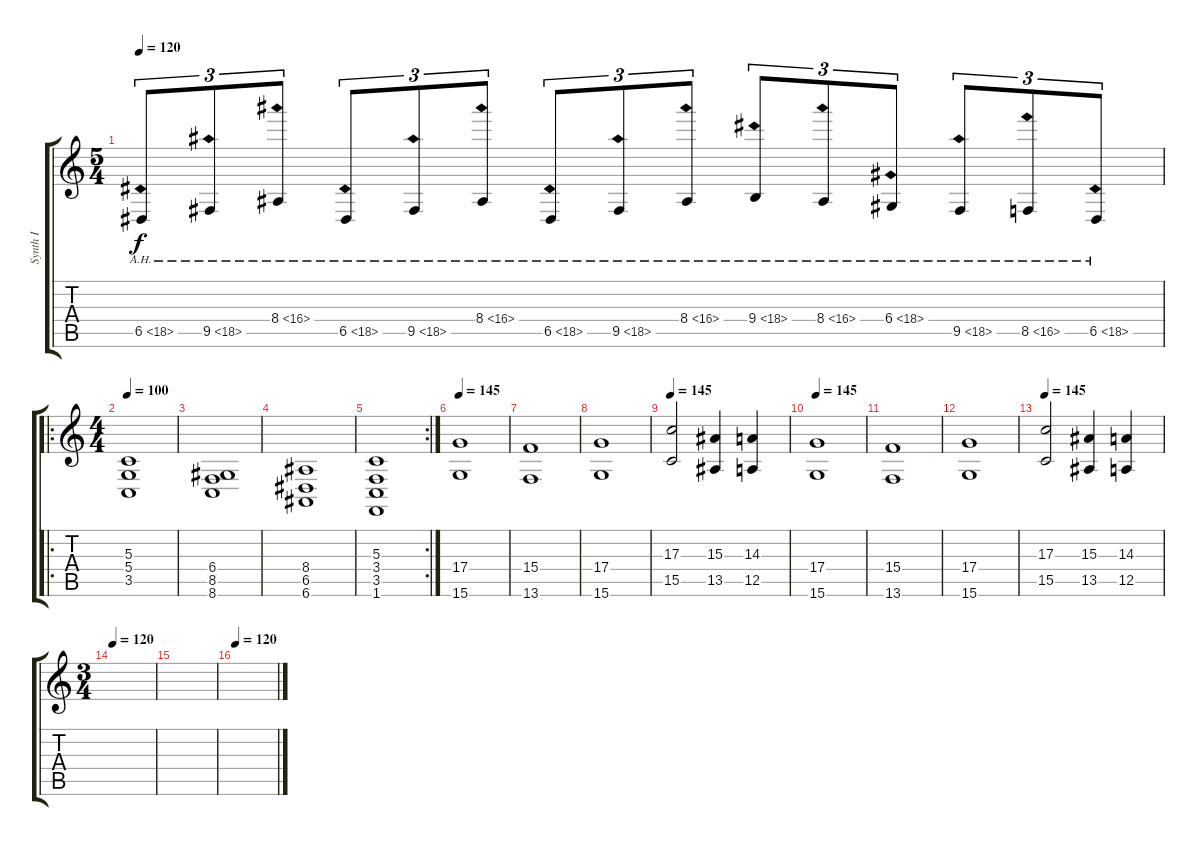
\track ("Synth I" "Synth I") {instrument stringensemble1}
\staff {score tabs}
\tuning (E4 B3 G3 D3 A2 E2) {hide}
\ts (5 4)
\tempo 120
\clef g2
\ks c
6.5{ah 12}.8{tu (3 2) dy f} 9.5{ah 9}.8{tu (3 2)} 8.4{ah 8}.8{tu (3 2)} 6.5{ah 12}.8{tu (3 2)} 9.5{ah 9}.8{tu (3 2)} 8.4{ah 8}.8{tu (3 2)} 6.5{ah 12}.8{tu (3 2)} 9.5{ah 9}.8{tu (3 2)} 8.4{ah 8}.8{tu (3 2)} 9.4{ah 9}.8{tu (3 2)} 8.4{ah 8}.8{tu (3 2)} 6.4{ah 12}.8{tu (3 2)} 9.5{ah 9}.8{tu (3 2)} 8.5{ah 8}.8{tu (3 2)} 6.5{ah 12}.8{tu (3 2)} |
\ro
\ts (4 4)
\tempo 100
(5.3 5.4 3.5).1{volume 15 instrument stringensemble1} |
(6.4 8.5 8.6).1{instrument stringensemble1} |
(8.4 6.5 6.6).1{instrument stringensemble1} |
\rc 2
(5.3 3.4 3.5 1.6).1{instrument stringensemble1} |
\tempo 145
(17.4 15.6).1{volume 10 instrument pad4choir} |
(15.4 13.6).1{instrument pad4choir} |
(17.4 15.6).1{instrument pad4choir} |
\tempo 145
(17.3 15.5).2{instrument pad4choir} (15.3 13.5).4 (14.3 12.5).4 |
\tempo 145
(17.4 15.6).1{volume 10 instrument pad4choir} |
(15.4 13.6).1{instrument pad4choir} |
(17.4 15.6).1{instrument pad4choir} |
\tempo 145
(17.3 15.5).2{instrument pad4choir} (15.3 13.5).4 (14.3 12.5).4 |
\ts (3 4)
\tempo 120
|
|
\tempo 120
